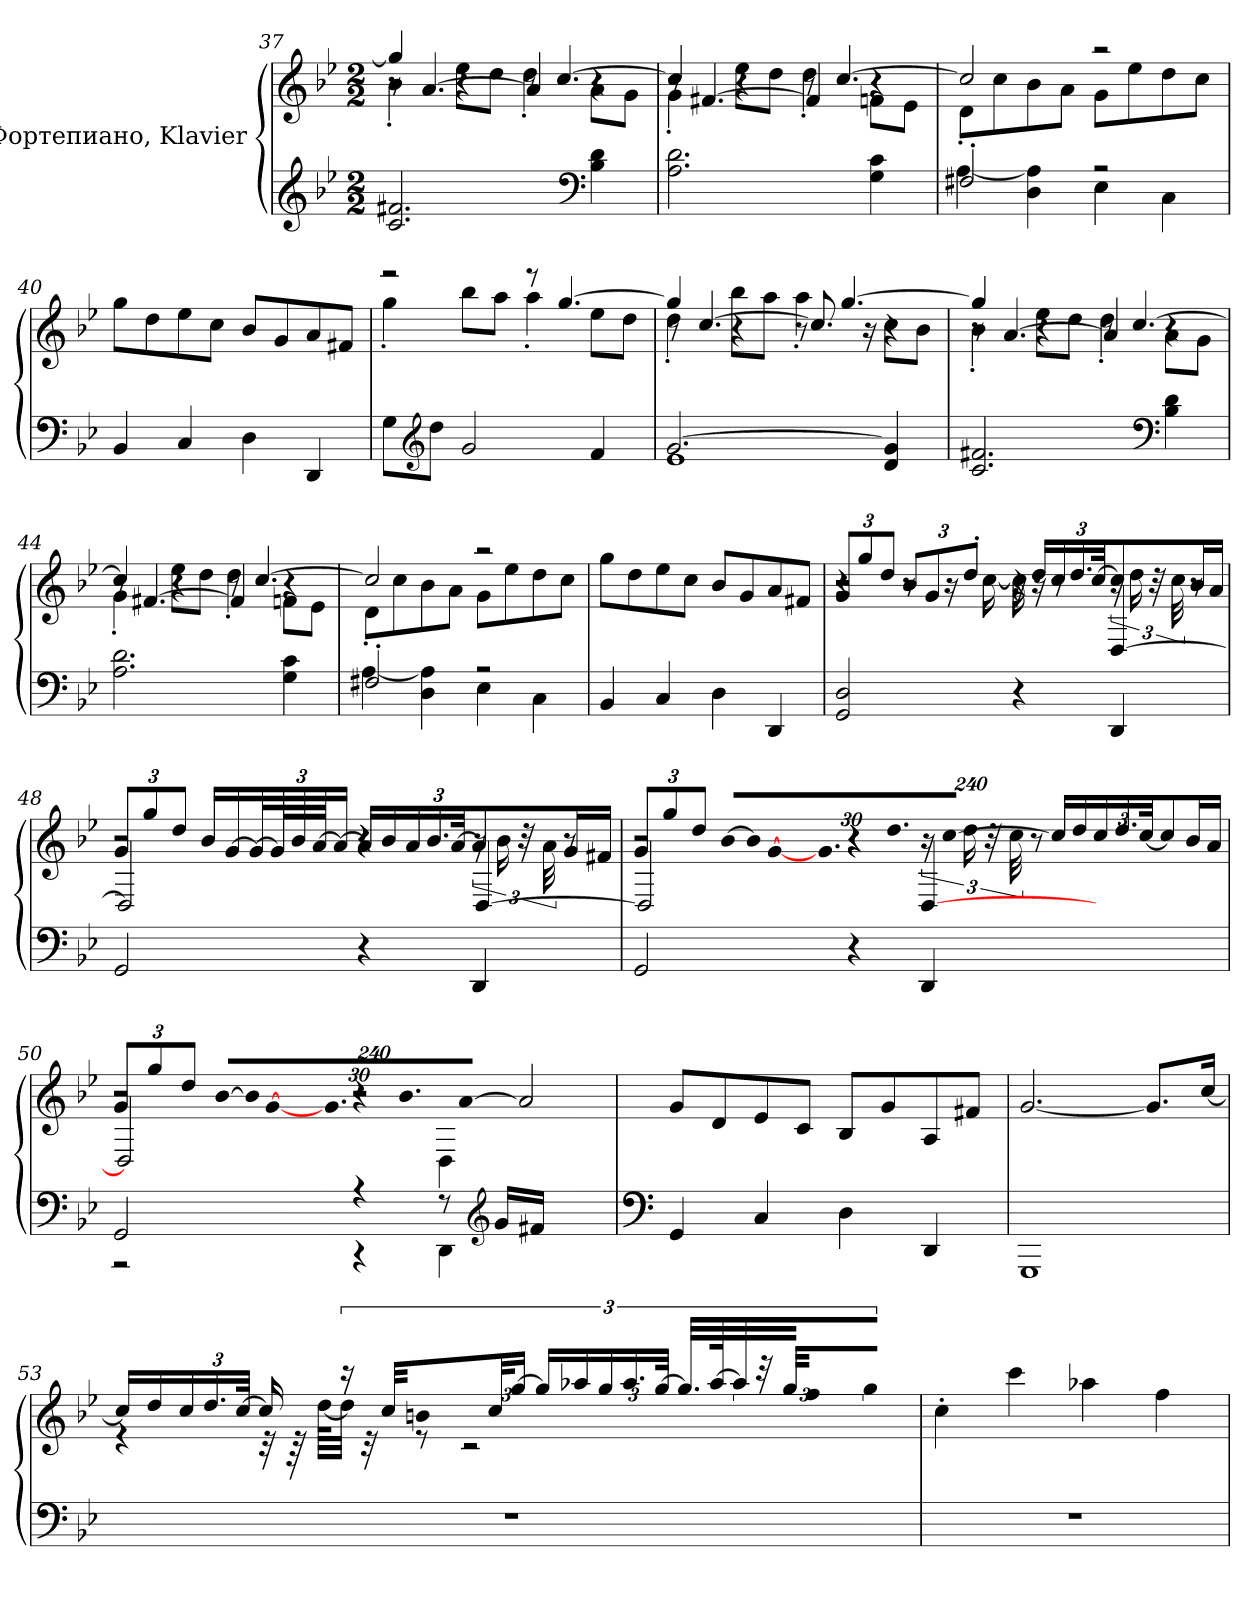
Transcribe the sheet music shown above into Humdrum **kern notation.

**kern	**kern
*part1	*part1
*staff2	*staff1
*I"Фортепиано, Klavier	*
*clefG2	*clefG2
*k[b-e-]	*k[b-e-]
*M2/2	*M2/2
=37	=37
*	*^
*	*	*^
2.c/ 2.f#X/	4gg/]	4b-'\	8r
.	.	.	[4.a/
.	4r	8ee-\L	.
.	.	8dd\J	.
.	8r	4dd'\	4a/]
.	[4.cc/	.	.
*clefF4	*	*	*
4B-\ 4d\	.	8a\L	4r
.	.	8g\J	.
=38	=38	=38	=38
2.A\ 2.d\	4cc/]	4g'\	8r
.	.	.	[4.f#X/
.	4r	8ee-\L	.
.	.	8dd\J	.
.	8r	4dd'\	4f#/]
.	[4.cc/	.	.
4G\ 4c\	.	8fn\L	4r
.	.	8e-\J	.
*	*	*v	*v
!!LO:LB:g=z
=39	=39	=39
*^	*	*
2F#X'/	[4A\	2cc/]	8d'\L
.	.	.	8cc\
.	4D\ 4A\]	.	8b-\
.	.	.	8a\J
2r	4E-\	2r	8g\L
.	.	.	8ee-\
.	4C\	.	8dd\
.	.	.	8cc\J
*v	*v	*	*
*	*v	*v
=40	=40
4BB-/	8gg\L
.	8dd\
4C/	8ee-\
.	8cc\J
4D\	8b-/L
.	8g/
4DD/	8a/
.	8f#X/J
=41	=41
*	*^
8G\L	2r	4gg'\
*clefG2	*	*
8dd\J	.	.
2g/	.	8bb-\L
.	.	8aa\J
.	8r	4aa'\
.	[4.gg/	.
4f/	.	8ee-\L
.	.	8dd\J
=42	=42	=42
*^	*	*^
[2.g/	1e-	4gg/]	4dd'\	8r
.	.	.	.	[4.cc/
.	.	4r	8bb-\L	.
.	.	.	8aa\J	.
.	.	8r	4aa'\	8.cc/]
.	.	[4.gg/	.	.
.	.	.	.	16r
4d/ 4g/]	.	.	8cc\L	4r
.	.	.	8b-\J	.
*v	*v	*	*	*
!!LO:LB:g=z	!!	!!
=43	=43	=43	=43
2.c/ 2.f#X/	4gg/]	4b-'\	8r
.	.	.	[4.a/
.	4r	8ee-\L	.
.	.	8dd\J	.
.	8r	4dd'\	4a/]
.	[4.cc/	.	.
*clefF4	*	*	*
4B-\ 4d\	.	8a\L	4r
.	.	8g\J	.
=44	=44	=44	=44
2.A\ 2.d\	4cc/]	4g'\	8r
.	.	.	[4.f#X/
.	4r	8ee-\L	.
.	.	8dd\J	.
.	8r	4dd'\	4f#/]
.	[4.cc/	.	.
4G\ 4c\	.	8fn\L	4r
.	.	8e-\J	.
*	*	*v	*v
=45	=45	=45
*^	*	*
2F#X'/	[4A\	2cc/]	8d'\L
.	.	.	8cc\
.	4D\ 4A\]	.	8b-\
.	.	.	8a\J
2r	4E-\	2r	8g\L
.	.	.	8ee-\
.	4C\	.	8dd\
.	.	.	8cc\J
*v	*v	*	*
*	*v	*v
=46	=46
4BB-/	8gg\L
.	8dd\
4C/	8ee-\
.	8cc\J
4D\	8b-/L
.	8g/
4DD/	8a/
.	8f#X/J
!!LO:PB:g=z
=47	=47
*	*Xbrackettup
*	*^
*	*	*^
2GG/ 2D/	12g/L	4r	2r
.	12gg/	.	.
.	12dd/J	.	.
.	12b-/L	8r	.
.	12g/	.	.
.	.	16r	.
.	12dd'/J	.	.
.	.	[16cc\	.
4r	16r	16cc\]	4r
.	16dd/LL	16r	.
.	24cc/	8r	.
.	24.dd/	.	.
.	[48cc/JK	.	.
*	*	*brackettup	*
4DD/	8cc/]	24r	[4D/
.	.	24dd\	.
.	.	48r	.
.	.	48cc\	.
.	16b-/L	8r	.
.	16a/JJ	.	.
=48	=48	=48	=48
*	*Xbrackettup	*	*
2GG/	12g/L	2r	2D/]
.	12gg/	.	.
.	12dd/J	.	.
.	16b-/LL	.	.
.	[16g/	.	.
.	32g/L_	.	.
.	96g/L]	.	.
.	96b-/	.	.
.	[96a/JJ	.	.
.	16a/JJ_	.	.
4r	16a/LL]	4r	4r
.	16b-/	.	.
.	24a/	.	.
.	24.b-/	.	.
.	[48a/JK	.	.
*	*	*brackettup	*
4DD/	8a/]	24r	[4D/
.	.	24b-\	.
.	.	48r	.
.	.	48a\	.
.	16g/L	8r	.
.	16f#X/JJ	.	.
!!LO:LB:g=z	!!	!!
=49	=49	=49	=49
*	*Xbrackettup	*	*
2GG/	12g/L	2r	2D/]
.	12gg/	.	.
.	12dd/J	.	.
!	!LO:N:vis=16	!	!
.	[1920%137b-/LL	.	.
!	!LO:N:vis=64	!	!
.	960%17b-/LL]	.	.
!	!LO:N:vis=64	!	!
.	[960%17g/J	.	.
.	1920ryy	.	.
!	!LO:N:vis=32.	!	!
.	1920%103g/]	.	.
!	!LO:N:vis=32.	!	!
.	1920%103dd/	.	.
!	!LO:N:vis=32	!	!
.	[640%23cc/JJJ	.	.
4r	.	4r	4r
.	16cc/LL]	.	.
.	16dd/	.	.
.	24cc/	.	.
.	24.dd/	.	.
.	[48cc/JK	.	.
*	*	*brackettup	*
4DD/	.	24r	[4D/
.	8cc/]	.	.
.	.	24dd\	.
.	.	48r	.
.	.	48cc\	.
.	.	8r	.
.	16b-/L	.	.
.	16a/JJ	.	.
1920ryy	.	1920ryy	1920ryy
=50	=50	=50	=50
*^	*	*	*
*	*	*Xbrackettup	*	*
2GG/	2r	12g/L	2r	2D/]
.	.	12gg/	.	.
.	.	12dd/J	.	.
!	!	!LO:N:vis=16	!	!
.	.	[1920%137b-/LL	.	.
!	!	!LO:N:vis=64	!	!
.	.	960%17b-/LL]	.	.
!	!	!LO:N:vis=64	!	!
.	.	[960%17g/J	.	.
.	.	1920ryy	.	.
!	!	!LO:N:vis=32.	!	!
.	.	1920%103g/]	.	.
!	!	!LO:N:vis=32.	!	!
.	.	1920%103b-/	.	.
!	!	!LO:N:vis=32	!	!
.	.	[640%23a/JJJ	.	.
4r	4r	.	4r	2r
.	.	2a/]	.	.
8r	4DD\	.	4D\	.
*clefG2	*	*	*	*
16g/LL	.	.	.	.
16f#X/JJ	.	.	.	.
1920ryy	1920ryy	.	1920ryy	1920ryy
*v	*v	*	*	*
*	*v	*v	*v
!!LO:LB:g=z
=51	=51
*clefF4	*
4GG/	8g/L
.	8d/
4C/	8e-/
.	8c/J
4D\	8B-/L
.	8g/
4DD/	8A/
.	8f#X/J
=52	=52
1GGG	[2.g/
.	8.g/L]
.	[16cc/Jk
!!LO:LB:g=z
=53	=53
*	*^
1r	16cc/LL]	4r
.	16dd/	.
.	24cc/	.
.	24.dd/	.
.	[48cc/JJk	.
.	16cc/]	32r
.	.	64r
.	.	[64dd\KLLL
*	*brackettup	*
.	24r	32dd\JJJ]
.	.	32r
.	48cc/KLL	.
.	16bn/	8r
*	*Xbrackettup	*
.	48cc/K	.
.	[24gg/JJ	.
.	16gg/LL]	2r
.	16aa-X/	.
.	24gg/	.
.	24.aa-/	.
.	[48gg/JJk	.
.	32.gg/LLL]	.
.	[64aa-/K	.
*	*brackettup	*
.	48aa-/JJJ]	.
.	48r	.
.	48gg/KLL	.
.	16ff/	.
.	16gg/JJ	.
*	*v	*v
=54	=54
1r	4cc'\
.	4ccc\
.	4aa-X\
.	4ff\
=	=
*-	*-
